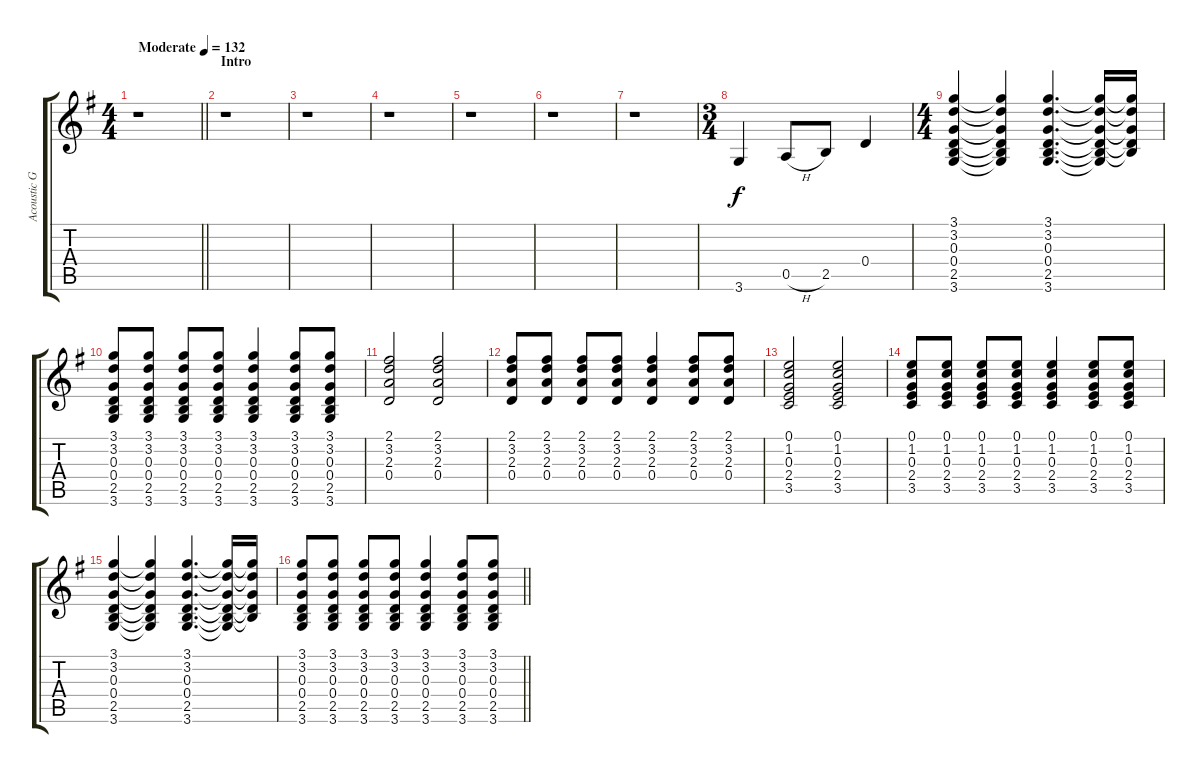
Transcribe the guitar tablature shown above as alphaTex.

\track ("Acoustic Guitar" "Acoustic G") {instrument acousticguitarnylon}
\staff {score tabs}
\tuning (E4 B3 G3 D3 A2 E2) {hide}
\ts (4 4)
\tempo (132 "Moderate")
\clef g2
\barLineRight lightlight
\ks g
r.1{dy f instrument acousticguitarnylon} |
\section ("" "Intro")
r.1 |
r.1 |
r.1 |
r.1 |
r.1 |
r.1 |
\ts (3 4)
3.6.4 0.5{h}.8 2.5.8 0.4.4 |
\ts (4 4)
(3.1 3.2 0.3 0.4 2.5 3.6).4 (3.1{t} 3.2{t} 0.3{t} 0.4{t} 2.5{t} 3.6{t}).4 (3.1 3.2 0.3 0.4 2.5 3.6).4{d} (3.1{t} 3.2{t} 0.3{t} 0.4{t} 2.5{t} 3.6{t}).16 (3.1{t} 3.2{t} 0.3{t} 0.4{t} 2.5{t}).16 |
(3.1 3.2 0.3 0.4 2.5 3.6).8 (3.1 3.2 0.3 0.4 2.5 3.6).8 (3.1 3.2 0.3 0.4 2.5 3.6).8 (3.1 3.2 0.3 0.4 2.5 3.6).8 (3.1 3.2 0.3 0.4 2.5 3.6).4 (3.1 3.2 0.3 0.4 2.5 3.6).8 (3.1 3.2 0.3 0.4 2.5 3.6).8 |
(2.1 3.2 2.3 0.4).2 (2.1 3.2 2.3 0.4).2 |
(2.1 3.2 2.3 0.4).8 (2.1 3.2 2.3 0.4).8 (2.1 3.2 2.3 0.4).8 (2.1 3.2 2.3 0.4).8 (2.1 3.2 2.3 0.4).4 (2.1 3.2 2.3 0.4).8 (2.1 3.2 2.3 0.4).8 |
(0.1 1.2 0.3 2.4 3.5).2 (0.1 1.2 0.3 2.4 3.5).2 |
(0.1 1.2 0.3 2.4 3.5).8 (0.1 1.2 0.3 2.4 3.5).8 (0.1 1.2 0.3 2.4 3.5).8 (0.1 1.2 0.3 2.4 3.5).8 (0.1 1.2 0.3 2.4 3.5).4 (0.1 1.2 0.3 2.4 3.5).8 (0.1 1.2 0.3 2.4 3.5).8 |
(3.1 3.2 0.3 0.4 2.5 3.6).4 (3.1{t} 3.2{t} 0.3{t} 0.4{t} 2.5{t} 3.6{t}).4 (3.1 3.2 0.3 0.4 2.5 3.6).4{d} (3.1{t} 3.2{t} 0.3{t} 0.4{t} 2.5{t} 3.6{t}).16 (3.1{t} 3.2{t} 0.3{t} 0.4{t} 2.5{t}).16 |
\barLineRight lightlight
(3.1 3.2 0.3 0.4 2.5 3.6).8 (3.1 3.2 0.3 0.4 2.5 3.6).8 (3.1 3.2 0.3 0.4 2.5 3.6).8 (3.1 3.2 0.3 0.4 2.5 3.6).8 (3.1 3.2 0.3 0.4 2.5 3.6).4 (3.1 3.2 0.3 0.4 2.5 3.6).8 (3.1 3.2 0.3 0.4 2.5 3.6).8
